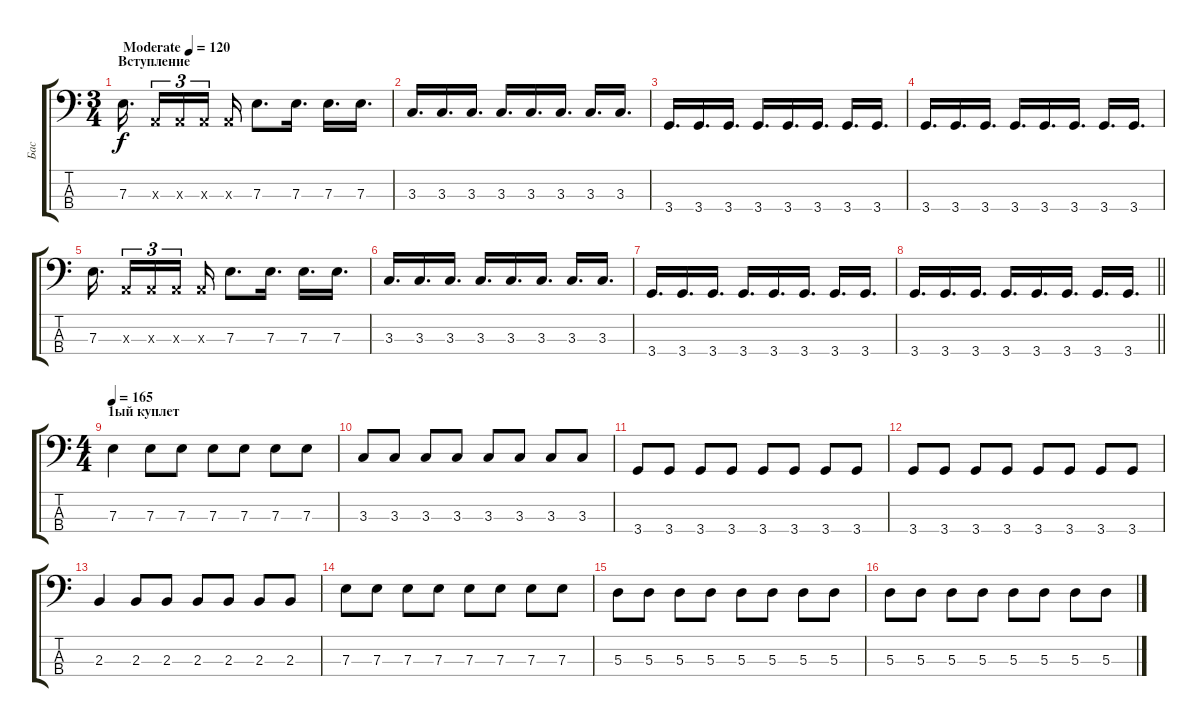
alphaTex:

\track ("Бас" "Бас") {instrument electricbasspick}
\staff {score tabs}
\tuning (G2 D2 A1 E1) {hide}
\ts (3 4)
\section ("" "Вступление")
\tempo (120 "Moderate")
\clef f4
\ks c
7.3.16{d dy f instrument electricbasspick beam splitsecondary} 0.3{x}.16{tu (3 2)} 0.3{x}.16{tu (3 2)} 0.3{x}.16{tu (3 2) beam splitsecondary} 0.3{x}.16 7.3.8{d} 7.3.16{d} 7.3.16{d} 7.3.16{d} |
3.3.16{d} 3.3.16{d} 3.3.16{d} 3.3.16{d} 3.3.16{d} 3.3.16{d} 3.3.16{d} 3.3.16{d} |
3.4.16{d} 3.4.16{d} 3.4.16{d} 3.4.16{d} 3.4.16{d} 3.4.16{d} 3.4.16{d} 3.4.16{d} |
3.4.16{d} 3.4.16{d} 3.4.16{d} 3.4.16{d} 3.4.16{d} 3.4.16{d} 3.4.16{d} 3.4.16{d} |
7.3.16{d beam splitsecondary} 0.3{x}.16{tu (3 2)} 0.3{x}.16{tu (3 2)} 0.3{x}.16{tu (3 2) beam splitsecondary} 0.3{x}.16 7.3.8{d} 7.3.16{d} 7.3.16{d} 7.3.16{d} |
3.3.16{d} 3.3.16{d} 3.3.16{d} 3.3.16{d} 3.3.16{d} 3.3.16{d} 3.3.16{d} 3.3.16{d} |
3.4.16{d} 3.4.16{d} 3.4.16{d} 3.4.16{d} 3.4.16{d} 3.4.16{d} 3.4.16{d} 3.4.16{d} |
\barLineRight lightlight
3.4.16{d} 3.4.16{d} 3.4.16{d} 3.4.16{d} 3.4.16{d} 3.4.16{d} 3.4.16{d} 3.4.16{d} |
\ts (4 4)
\section ("" "1ый куплет")
\tempo 165
7.3.4 7.3.8 7.3.8 7.3.8 7.3.8 7.3.8 7.3.8 |
3.3.8 3.3.8 3.3.8 3.3.8 3.3.8 3.3.8 3.3.8 3.3.8 |
3.4.8 3.4.8 3.4.8 3.4.8 3.4.8 3.4.8 3.4.8 3.4.8 |
3.4.8 3.4.8 3.4.8 3.4.8 3.4.8 3.4.8 3.4.8 3.4.8 |
2.3.4 2.3.8 2.3.8 2.3.8 2.3.8 2.3.8 2.3.8 |
7.3.8 7.3.8 7.3.8 7.3.8 7.3.8 7.3.8 7.3.8 7.3.8 |
5.3.8 5.3.8 5.3.8 5.3.8 5.3.8 5.3.8 5.3.8 5.3.8 |
5.3.8 5.3.8 5.3.8 5.3.8 5.3.8 5.3.8 5.3.8 5.3.8
